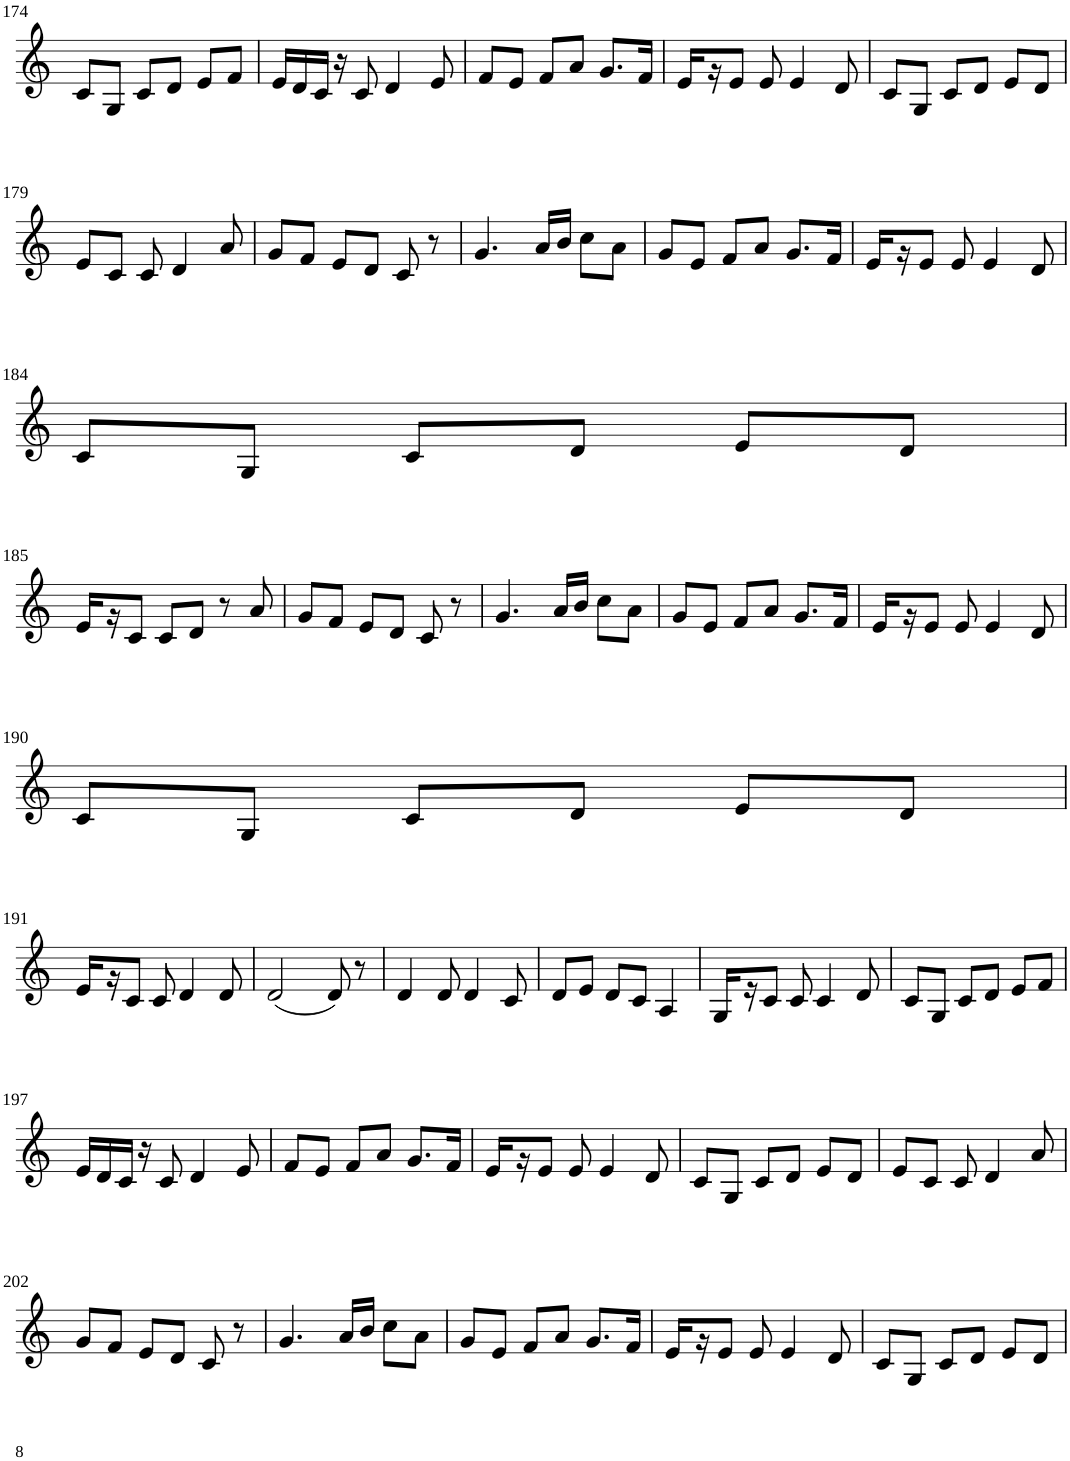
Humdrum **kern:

**kern
*part1
*staff1
*I"Violin
!!LO:PB:g=z
*clefG2
*k[]
*M3/4
=174
8c/L
8G/J
8c/L
8d/J
8e/L
8f/J
=175
16e/LL
16d/
16c/JJ
16r
8c/
4d/
8e/
=176
8f/L
8e/J
8f/L
8a/J
8.g/L
16f/Jk
=177
16e/LL
16r
8e/J
8e/
4e/
8d/
=178
8c/L
8G/J
8c/L
8d/J
8e/L
8d/J
!!LO:LB:g=z
=179
8e/L
8c/J
8c/
4d/
8a/
=180
8g/L
8f/J
8e/L
8d/J
8c/
8r
=181
4.g/
16a/LL
16b/JJ
8cc\L
8a\J
=182
8g/L
8e/J
8f/L
8a/J
8.g/L
16f/Jk
=183
16e/LL
16r
8e/J
8e/
4e/
8d/
!!LO:LB:g=z
=184
8c/L
8G/J
8c/L
8d/J
8e/L
8d/J
!!LO:LB:g=z
=185
16e/LL
16r
8c/J
8c/L
8d/J
8r
8a/
=186
8g/L
8f/J
8e/L
8d/J
8c/
8r
=187
4.g/
16a/LL
16b/JJ
8cc\L
8a\J
=188
8g/L
8e/J
8f/L
8a/J
8.g/L
16f/Jk
=189
16e/LL
16r
8e/J
8e/
4e/
8d/
!!LO:LB:g=z
=190
8c/L
8G/J
8c/L
8d/J
8e/L
8d/J
!!LO:LB:g=z
=191
16e/LL
16r
8c/J
8c/
4d/
8d/
=192
(2d/
8d/)
8r
=193
4d/
8d/
4d/
8c/
=194
8d/L
8e/J
8d/L
8c/J
4A/
=195
16G/LL
16r
8c/J
8c/
4c/
8d/
=196
8c/L
8G/J
8c/L
8d/J
8e/L
8f/J
!!LO:LB:g=z
=197
16e/LL
16d/
16c/JJ
16r
8c/
4d/
8e/
=198
8f/L
8e/J
8f/L
8a/J
8.g/L
16f/Jk
=199
16e/LL
16r
8e/J
8e/
4e/
8d/
=200
8c/L
8G/J
8c/L
8d/J
8e/L
8d/J
=201
8e/L
8c/J
8c/
4d/
8a/
!!LO:LB:g=z
=202
8g/L
8f/J
8e/L
8d/J
8c/
8r
=203
4.g/
16a/LL
16b/JJ
8cc\L
8a\J
=204
8g/L
8e/J
8f/L
8a/J
8.g/L
16f/Jk
=205
16e/LL
16r
8e/J
8e/
4e/
8d/
=206
8c/L
8G/J
8c/L
8d/J
8e/L
8d/J
=
*-
